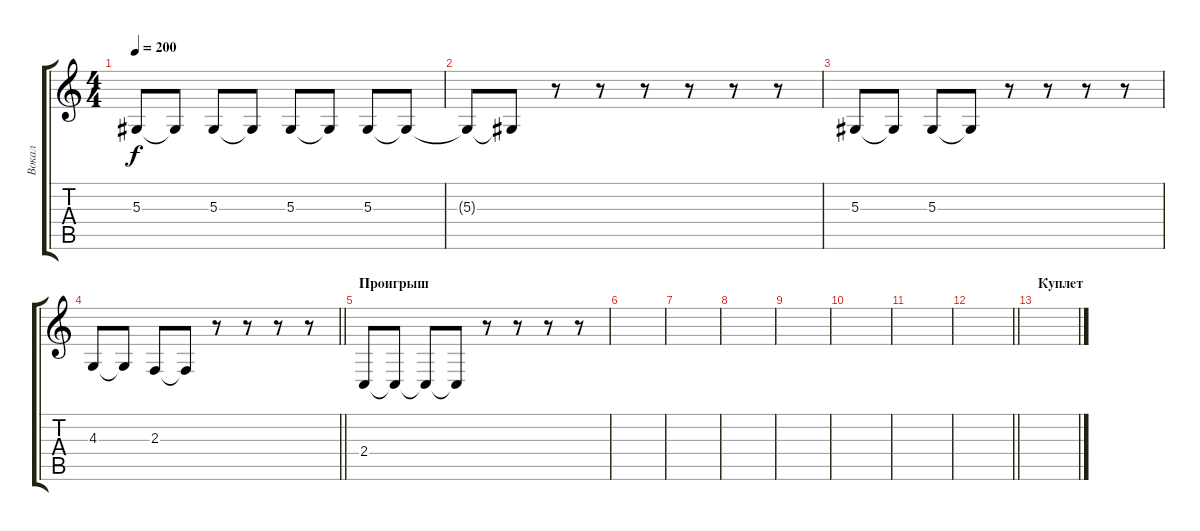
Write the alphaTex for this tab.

\track ("Вокал" "Вокал") {instrument baritonesax}
\staff {score tabs}
\tuning (C4 G3 Eb3 Bb2 F2 C2) {hide}
\ts (4 4)
\tempo 200
\clef g2
\ks c
5.3.8{dy f} 5.3{t}.8 5.3.8 5.3{t}.8 5.3.8 5.3{t}.8 5.3.8 5.3{t}.8 |
5.3{t}.8 5.3{t}.8 r.8 r.8 r.8 r.8 r.8 r.8 |
5.3.8 5.3{t}.8 5.3.8 5.3{t}.8 r.8 r.8 r.8 r.8 |
\barLineRight lightlight
4.3.8 4.3{t}.8 2.3.8 2.3{t}.8 r.8 r.8 r.8 r.8 |
\section ("" "Проигрыш")
2.4.8 2.4{t}.8 2.4{t}.8 2.4{t}.8 r.8 r.8 r.8 r.8 |
|
|
|
|
|
|
\barLineRight lightlight
|
\section ("" "Куплет")
